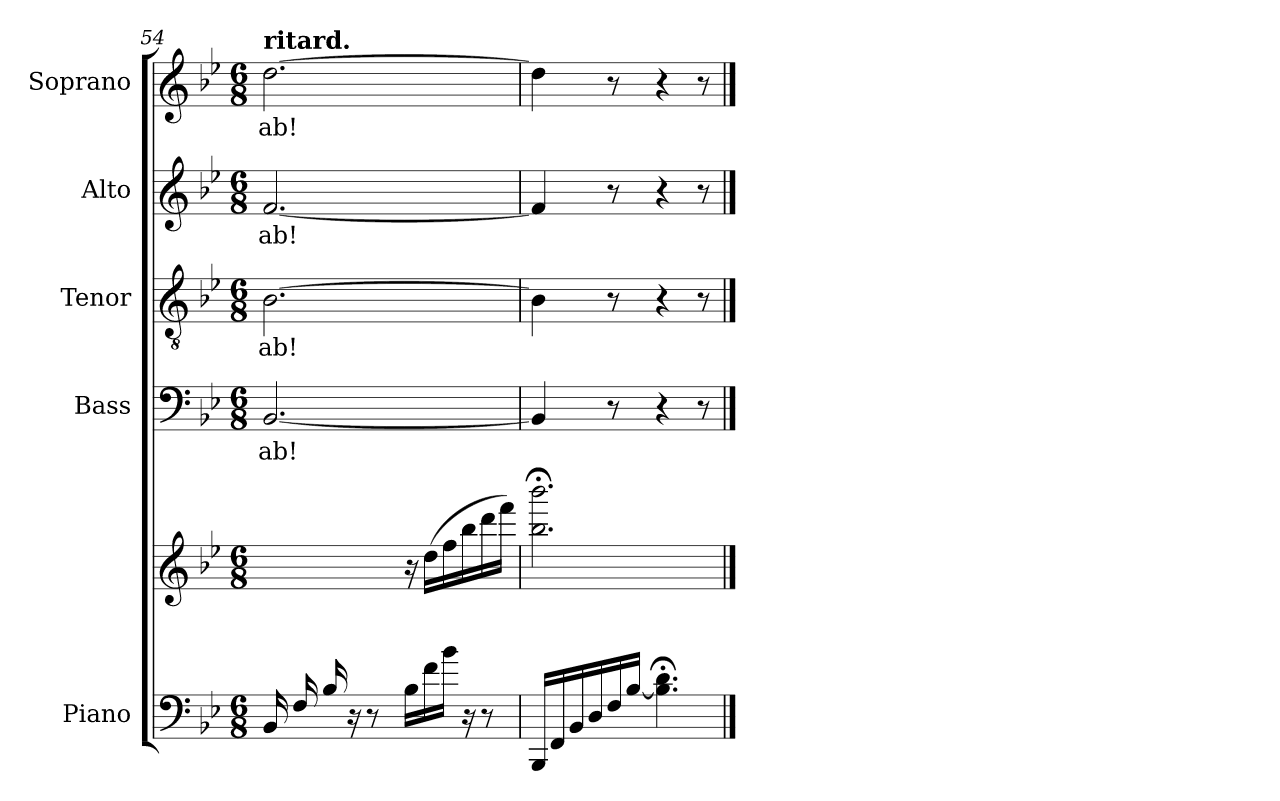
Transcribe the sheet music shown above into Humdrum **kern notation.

**kern	**kern	**kern	**text	**kern	**text	**kern	**text	**kern	**text
*part5	*part5	*part4	*part4	*part3	*part3	*part2	*part2	*part1	*part1
*staff6	*staff5	*staff4	*staff4	*staff3	*staff3	*staff2	*staff2	*staff1	*staff1
*I"Piano	*	*I"Bass	*	*I"Tenor	*	*I"Alto	*	*I"Soprano	*
*I'Pno	*	*	*	*	*	*	*	*	*
*clefF4	*clefG2	*clefF4	*	*clefGv2	*	*clefG2	*	*clefG2	*
*k[b-e-]	*k[b-e-]	*k[b-e-]	*	*k[b-e-]	*	*k[b-e-]	*	*k[b-e-]	*
*M6/8	*M6/8	*M6/8	*	*M6/8	*	*M6/8	*	*M6/8	*
=54	=54	=54	=54	=54	=54	=54	=54	=54	=54
*^	*	*	*	*	*	*	*	*	*
!	!	!	!	!	!	!	!	!	!LO:TX:a:B:t=ritard.	!
!	!	!	!	!LO:LY:b	!	!LO:LY:b	!	!LO:LY:b	!	!LO:LY:b
(>16BB-/LL	8.ryy	8.ryy	[2.BB-/	-ab!	[2.B-\	-ab!	[2.f/	-ab!	[2.dd\	-ab!
16F/	.	.	.	.	.	.	.	.	.	.
16B-/	.	.	.	.	.	.	.	.	.	.
2ryy	16r	16d\	.	.	.	.	.	.	.	.
.	8r	16f\	.	.	.	.	.	.	.	.
.	.	16b-\JJ)	.	.	.	.	.	.	.	.
.	16B-\LL	16r	.	.	.	.	.	.	.	.
.	16f\	(>16dd\LL	.	.	.	.	.	.	.	.
.	16b-\JJ	16ff\	.	.	.	.	.	.	.	.
.	16r	16bb-\	.	.	.	.	.	.	.	.
.	8r	16ddd\	.	.	.	.	.	.	.	.
16ryy	.	16fff\JJ)	.	.	.	.	.	.	.	.
*v	*v	*	*	*	*	*	*	*	*	*
=55	=55	=55	=55	=55	=55	=55	=55	=55	=55
16BBB-/LL	2.bb-\;< 2.bbb-\;<	4BB-/]	.	4B-\]	.	4f/]	.	4dd\]	.
16FF/	.	.	.	.	.	.	.	.	.
16BB-/	.	.	.	.	.	.	.	.	.
16D/	.	.	.	.	.	.	.	.	.
16F/	.	8r	.	8r	.	8r	.	8r	.
[16B-/JJ	.	.	.	.	.	.	.	.	.
4.B-\];< 4.d\;<	.	4r	.	4r	.	4r	.	4r	.
.	.	8r	.	8r	.	8r	.	8r	.
==	==	==	==	==	==	==	==	==	==
*-	*-	*-	*-	*-	*-	*-	*-	*-	*-
